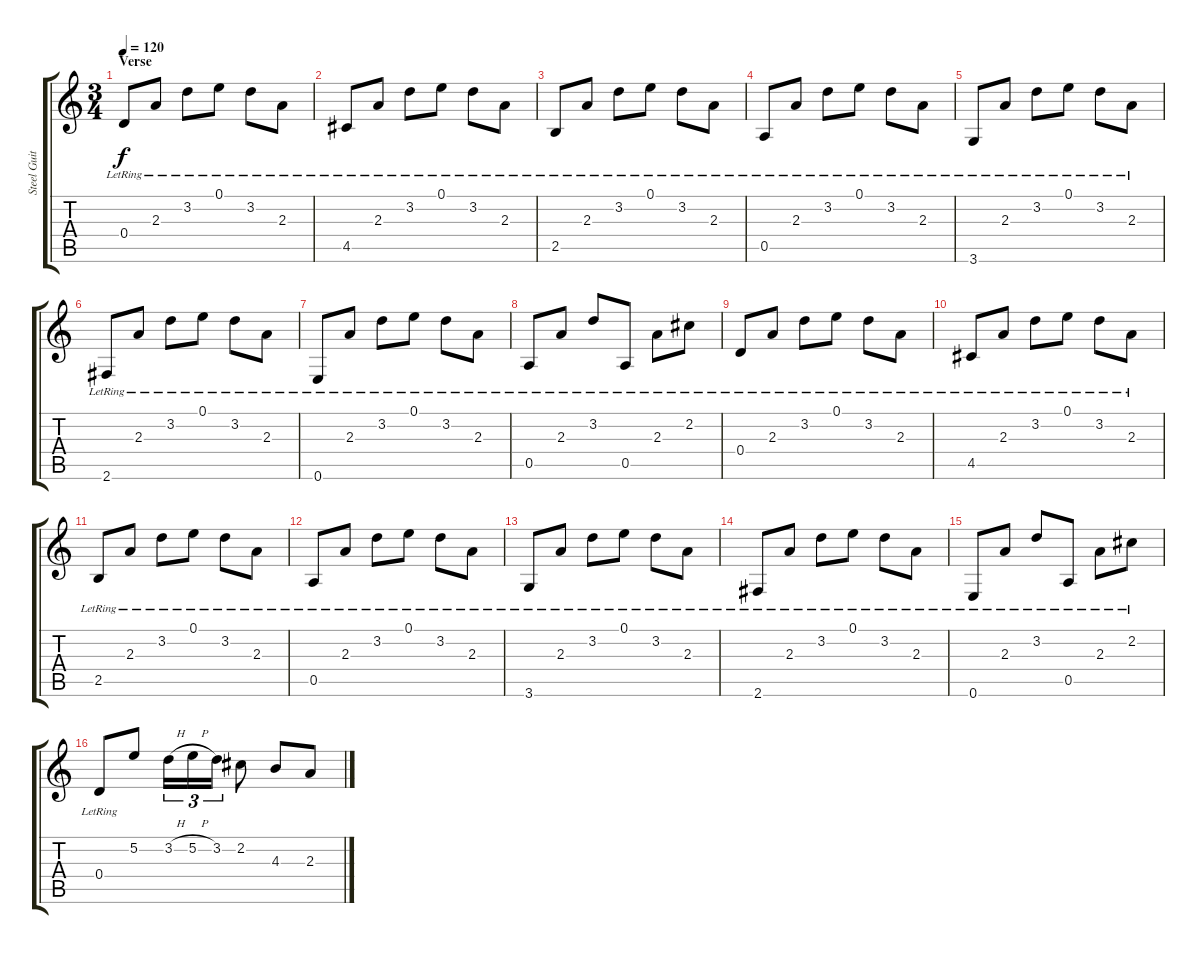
\track ("Steel Guitar" "Steel Guit") {instrument acousticguitarsteel}
\staff {score tabs}
\tuning (E4 B3 G3 D3 A2 E2) {hide}
\ts (3 4)
\section ("" "Verse")
\tempo 120
\clef g2
\ks c
0.4{lr}.8{dy f instrument acousticguitarsteel} 2.3{lr}.8 3.2{lr}.8 0.1{lr}.8 3.2{lr}.8 2.3{lr}.8 |
4.5{lr}.8 2.3{lr}.8 3.2{lr}.8 0.1{lr}.8 3.2{lr}.8 2.3{lr}.8 |
2.5{lr}.8 2.3{lr}.8 3.2{lr}.8 0.1{lr}.8 3.2{lr}.8 2.3{lr}.8 |
0.5{lr}.8 2.3{lr}.8 3.2{lr}.8 0.1{lr}.8 3.2{lr}.8 2.3{lr}.8 |
3.6{lr}.8 2.3{lr}.8 3.2{lr}.8 0.1{lr}.8 3.2{lr}.8 2.3{lr}.8 |
2.6{lr}.8 2.3{lr}.8 3.2{lr}.8 0.1{lr}.8 3.2{lr}.8 2.3{lr}.8 |
0.6{lr}.8 2.3{lr}.8 3.2{lr}.8 0.1{lr}.8 3.2{lr}.8 2.3{lr}.8 |
0.5{lr}.8 2.3{lr}.8 3.2{lr}.8 0.5{lr}.8 2.3{lr}.8 2.2{lr}.8 |
0.4{lr}.8 2.3{lr}.8 3.2{lr}.8 0.1{lr}.8 3.2{lr}.8 2.3{lr}.8 |
4.5{lr}.8 2.3{lr}.8 3.2{lr}.8 0.1{lr}.8 3.2{lr}.8 2.3{lr}.8 |
2.5{lr}.8 2.3{lr}.8 3.2{lr}.8 0.1{lr}.8 3.2{lr}.8 2.3{lr}.8 |
0.5{lr}.8 2.3{lr}.8 3.2{lr}.8 0.1{lr}.8 3.2{lr}.8 2.3{lr}.8 |
3.6{lr}.8 2.3{lr}.8 3.2{lr}.8 0.1{lr}.8 3.2{lr}.8 2.3{lr}.8 |
2.6{lr}.8 2.3{lr}.8 3.2{lr}.8 0.1{lr}.8 3.2{lr}.8 2.3{lr}.8 |
0.6{lr}.8 2.3{lr}.8 3.2{lr}.8 0.5{lr}.8 2.3{lr}.8 2.2{lr}.8 |
0.4{lr}.8 5.2.8 3.2{h}.16{tu (3 2)} 5.2{h}.16{tu (3 2)} 3.2.16{tu (3 2)} 2.2.8 4.3.8 2.3.8
